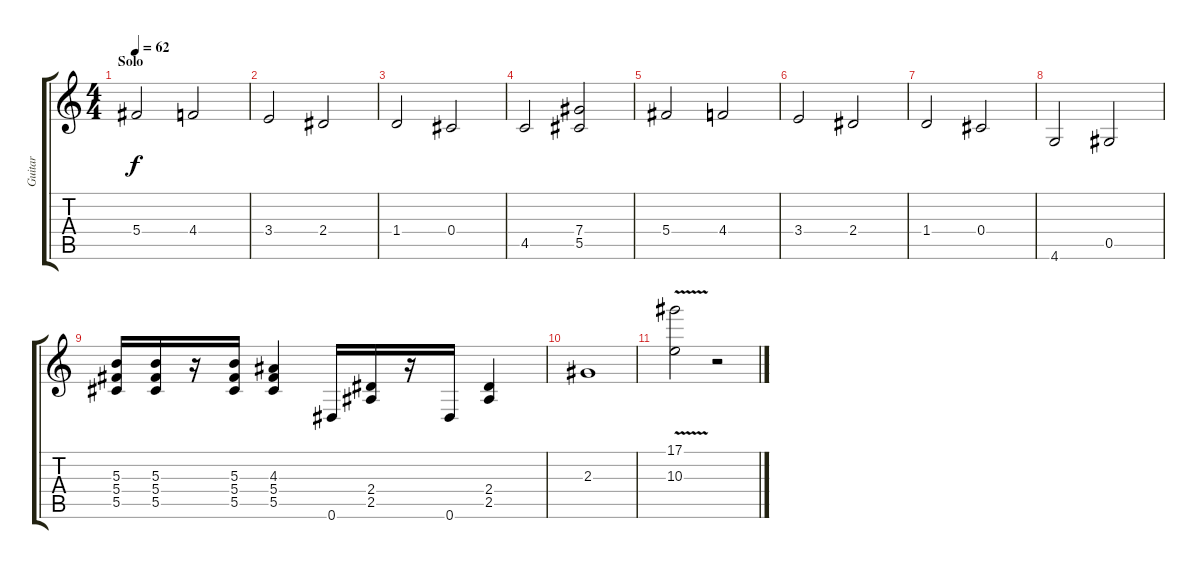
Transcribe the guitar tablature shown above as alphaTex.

\track ("Guitar" "Guitar") {instrument distortionguitar}
\staff {score tabs}
\tuning (Eb4 Bb3 Gb3 Db3 Ab2 Eb2) {hide}
\ts (4 4)
\section ("" "Solo")
\tempo 62
\clef g2
\ks c
5.4.2{dy f} 4.4.2 |
3.4.2 2.4.2 |
1.4.2 0.4.2 |
4.5.2 (7.4 5.5).2 |
5.4.2 4.4.2 |
3.4.2 2.4.2 |
1.4.2 0.4.2 |
4.6.2 0.5.2 |
(5.3 5.4 5.5).16 (5.3 5.4 5.5).16 r.16 (5.3 5.4 5.5).16 (4.3 5.4 5.5).4 0.6.16 (2.4 2.5).16 r.16 0.6.16 (2.4 2.5).4 |
2.3.1 |
(17.1{v} 10.3{v}).2 r.2
